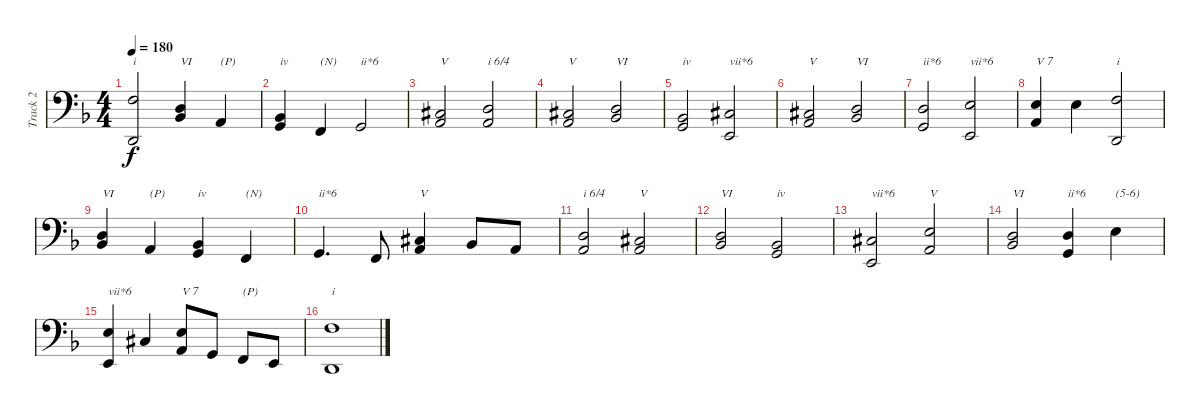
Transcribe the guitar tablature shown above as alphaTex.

\track ("Track 2" "Track 2") {instrument acousticgrandpiano}
\staff {score}
\tuning (G2 D2 A1 E1 B0) {hide}
\ts (4 4)
\tempo 180
\clef f4
\ks dminor
(10.1 0.2).2{txt "i" dy f} (7.1 8.2).4{txt "VI"} 2.1.4{txt "(P)"} |
(0.1 8.2).4{txt "iv"} 3.2.4{txt "(N)"} 0.1.2{txt "ii*6"} |
(2.1 11.2{acc #}).2{txt "V"} (2.1 12.2).2{txt "i 6/4"} |
(2.1 11.2{acc #}).2{txt "V"} (3.1 12.2).2{txt "VI"} |
(0.1 8.2).2{txt "iv"} (6.1{acc #} 2.2).2{txt "vii*6"} |
(2.1 11.2{acc #}).2{txt "V"} (3.1 12.2).2{txt "VI"} |
(0.1 12.2).2{txt "ii*6"} (9.1 2.2).2{txt "vii*6"} |
(2.1 14.2).4{txt "V 7"} 9.1.4 (10.1 0.2).2{txt "i"} |
(7.1 8.2).4{txt "VI"} 2.1.4{txt "(P)"} (0.1 8.2).4{txt "iv"} 3.2.4{txt "(N)"} |
0.1.4{d txt "ii*6"} 3.2.8 (2.1 11.2{acc #}).4{txt "V"} 3.1.8 2.1.8 |
(2.1 12.2).2{txt "i 6/4"} (2.1 11.2{acc #}).2{txt "V"} |
(3.1 12.2).2{txt "VI"} (0.1 8.2).2{txt "iv"} |
(6.1{acc #} 2.2).2{txt "vii*6"} (2.1 14.2).2{txt "V"} |
(3.1 12.2).2{txt "VI"} (0.1 12.2).4{txt "ii*6"} 9.1.4{txt "(5-6)"} |
(9.1 2.2).4{txt "vii*6"} 6.1{acc #}.4 (2.1 14.2).8{txt "V 7"} 0.1.8 3.2.8{txt "(P)"} 2.2.8 |
(10.1 0.2).1{txt "i"}
